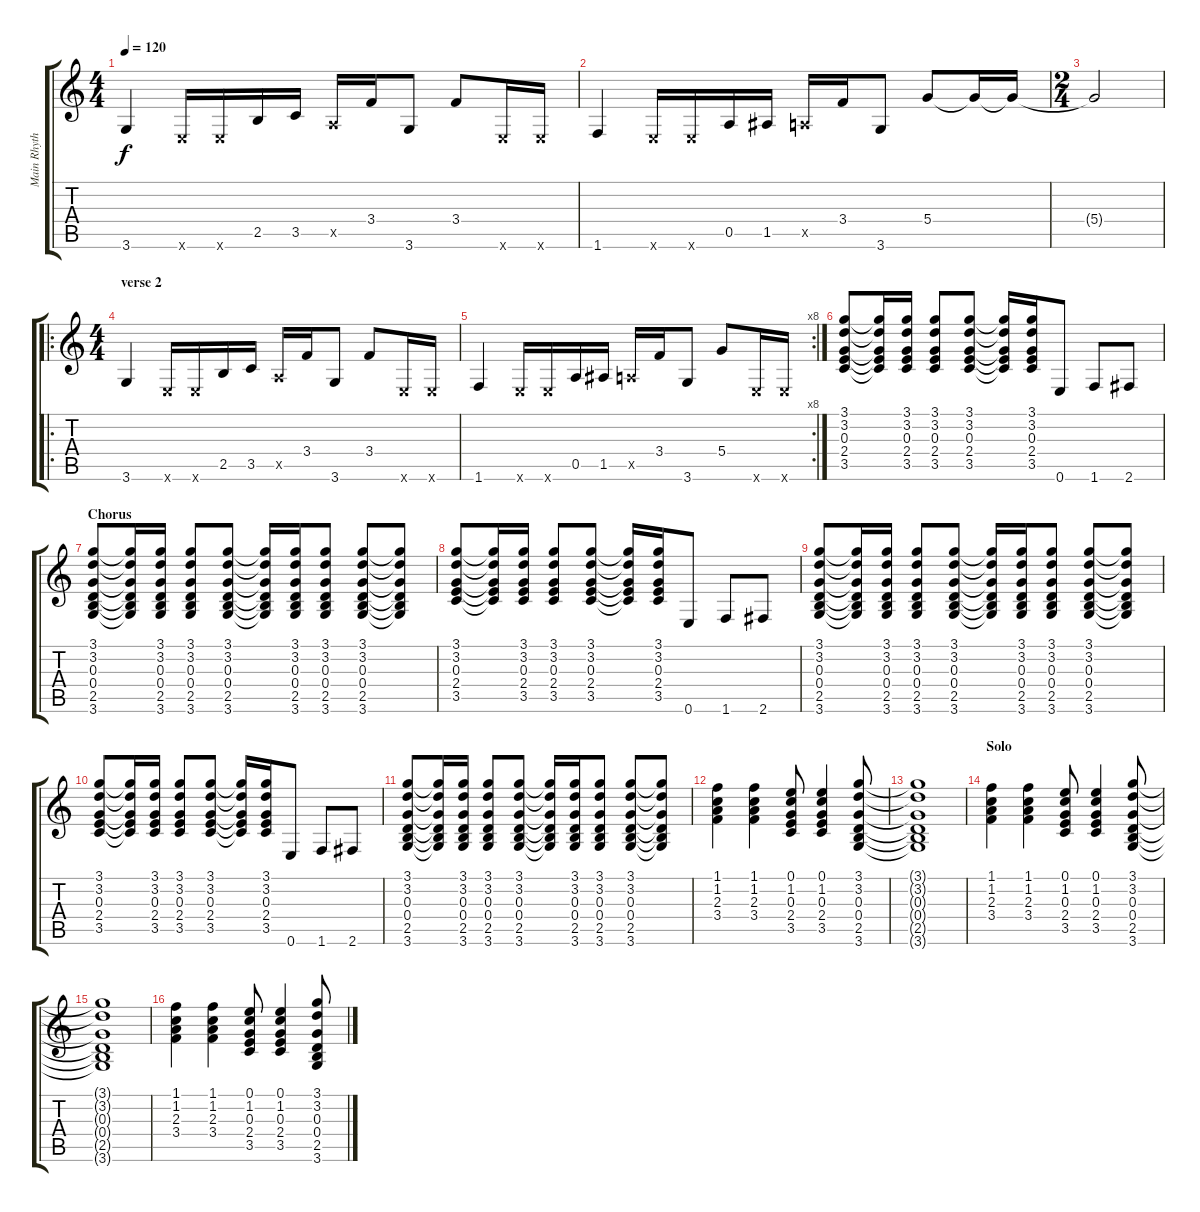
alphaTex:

\track ("Main Rhythm Guitar" "Main Rhyth") {instrument acousticguitarsteel}
\staff {score tabs}
\tuning (E4 B3 G3 D3 A2 E2) {hide}
\ts (4 4)
\tempo 120
\clef g2
\ks c
3.6.4{dy f} 0.6{x}.16 0.6{x}.16 2.5.16 3.5.16 0.5{x}.16 3.4.16 3.6.8 3.4.8 0.6{x}.16 0.6{x}.16 |
1.6.4 0.6{x}.16 0.6{x}.16 0.5.16 1.5.16 0.5{x}.16 3.4.16 3.6.8 5.4.8 5.4{t}.16 5.4{t}.16 |
\ts (2 4)
5.4{t}.2 |
\ro
\ts (4 4)
\section ("" "verse 2")
3.6.4 0.6{x}.16 0.6{x}.16 2.5.16 3.5.16 0.5{x}.16 3.4.16 3.6.8 3.4.8 0.6{x}.16 0.6{x}.16 |
\rc 8
1.6.4 0.6{x}.16 0.6{x}.16 0.5.16 1.5.16 0.5{x}.16 3.4.16 3.6.8 5.4.8 0.6{x}.16 0.6{x}.16 |
(3.1 3.2 0.3 2.4 3.5).8 (3.1{t} 3.2{t} 0.3{t} 2.4{t} 3.5{t}).16 (3.1 3.2 0.3 2.4 3.5).16 (3.1 3.2 0.3 2.4 3.5).8 (3.1 3.2 0.3 2.4 3.5).8 (3.1{t} 3.2{t} 0.3{t} 2.4{t} 3.5{t}).16 (3.1 3.2 0.3 2.4 3.5).16 0.6.8 1.6.8 2.6.8 |
\section ("" "Chorus")
(3.1 3.2 0.3 0.4 2.5 3.6).8 (3.1{t} 3.2{t} 0.3{t} 0.4{t} 2.5{t} 3.6{t}).16 (3.1 3.2 0.3 0.4 2.5 3.6).16 (3.1 3.2 0.3 0.4 2.5 3.6).8 (3.1 3.2 0.3 0.4 2.5 3.6).8 (3.1{t} 3.2{t} 0.3{t} 0.4{t} 2.5{t} 3.6{t}).16 (3.1 3.2 0.3 0.4 2.5 3.6).16 (3.1 3.2 0.3 0.4 2.5 3.6).8 (3.1 3.2 0.3 0.4 2.5 3.6).8 (3.1{t} 3.2{t} 0.3{t} 0.4{t} 2.5{t} 3.6{t}).8 |
(3.1 3.2 0.3 2.4 3.5).8 (3.1{t} 3.2{t} 0.3{t} 2.4{t} 3.5{t}).16 (3.1 3.2 0.3 2.4 3.5).16 (3.1 3.2 0.3 2.4 3.5).8 (3.1 3.2 0.3 2.4 3.5).8 (3.1{t} 3.2{t} 0.3{t} 2.4{t} 3.5{t}).16 (3.1 3.2 0.3 2.4 3.5).16 0.6.8 1.6.8 2.6.8 |
(3.1 3.2 0.3 0.4 2.5 3.6).8 (3.1{t} 3.2{t} 0.3{t} 0.4{t} 2.5{t} 3.6{t}).16 (3.1 3.2 0.3 0.4 2.5 3.6).16 (3.1 3.2 0.3 0.4 2.5 3.6).8 (3.1 3.2 0.3 0.4 2.5 3.6).8 (3.1{t} 3.2{t} 0.3{t} 0.4{t} 2.5{t} 3.6{t}).16 (3.1 3.2 0.3 0.4 2.5 3.6).16 (3.1 3.2 0.3 0.4 2.5 3.6).8 (3.1 3.2 0.3 0.4 2.5 3.6).8 (3.1{t} 3.2{t} 0.3{t} 0.4{t} 2.5{t} 3.6{t}).8 |
(3.1 3.2 0.3 2.4 3.5).8 (3.1{t} 3.2{t} 0.3{t} 2.4{t} 3.5{t}).16 (3.1 3.2 0.3 2.4 3.5).16 (3.1 3.2 0.3 2.4 3.5).8 (3.1 3.2 0.3 2.4 3.5).8 (3.1{t} 3.2{t} 0.3{t} 2.4{t} 3.5{t}).16 (3.1 3.2 0.3 2.4 3.5).16 0.6.8 1.6.8 2.6.8 |
(3.1 3.2 0.3 0.4 2.5 3.6).8 (3.1{t} 3.2{t} 0.3{t} 0.4{t} 2.5{t} 3.6{t}).16 (3.1 3.2 0.3 0.4 2.5 3.6).16 (3.1 3.2 0.3 0.4 2.5 3.6).8 (3.1 3.2 0.3 0.4 2.5 3.6).8 (3.1{t} 3.2{t} 0.3{t} 0.4{t} 2.5{t} 3.6{t}).16 (3.1 3.2 0.3 0.4 2.5 3.6).16 (3.1 3.2 0.3 0.4 2.5 3.6).8 (3.1 3.2 0.3 0.4 2.5 3.6).8 (3.1{t} 3.2{t} 0.3{t} 0.4{t} 2.5{t} 3.6{t}).8 |
(1.1 1.2 2.3 3.4).4 (1.1 1.2 2.3 3.4).4 (0.1 1.2 0.3 2.4 3.5).8 (0.1 1.2 0.3 2.4 3.5).4 (3.1 3.2 0.3 0.4 2.5 3.6).8 |
(3.1{t} 3.2{t} 0.3{t} 0.4{t} 2.5{t} 3.6{t}).1 |
\section ("" "Solo")
(1.1 1.2 2.3 3.4).4 (1.1 1.2 2.3 3.4).4 (0.1 1.2 0.3 2.4 3.5).8 (0.1 1.2 0.3 2.4 3.5).4 (3.1 3.2 0.3 0.4 2.5 3.6).8 |
(3.1{t} 3.2{t} 0.3{t} 0.4{t} 2.5{t} 3.6{t}).1 |
(1.1 1.2 2.3 3.4).4 (1.1 1.2 2.3 3.4).4 (0.1 1.2 0.3 2.4 3.5).8 (0.1 1.2 0.3 2.4 3.5).4 (3.1 3.2 0.3 0.4 2.5 3.6).8
